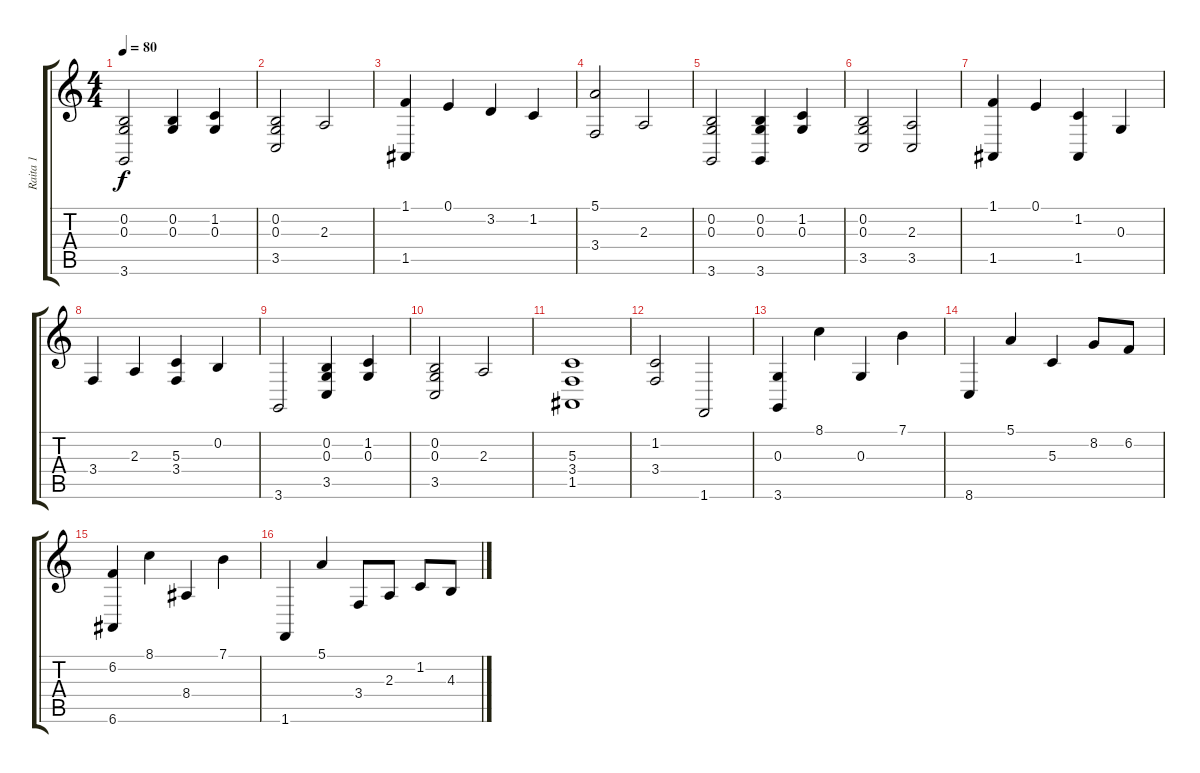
\track ("Raita 1" "Raita 1") {instrument acousticgrandpiano}
\staff {score tabs}
\tuning (E4 B3 G3 D3 A2 E2) {hide}
\ts (4 4)
\tempo 80
\clef g2
\ks c
(0.2 0.3 3.6).2{dy f} (0.2 0.3).4 (1.2 0.3).4 |
(0.2 0.3 3.5).2 2.3.2 |
(1.1 1.5).4 0.1.4 3.2.4 1.2.4 |
(5.1 3.4).2 2.3.2 |
(0.2 0.3 3.6).2 (0.2 0.3 3.6).4 (1.2 0.3).4 |
(0.2 0.3 3.5).2 (2.3 3.5).2 |
(1.1 1.5).4 0.1.4 (1.2 1.5).4 0.3.4 |
3.4.4 2.3.4 (5.3 3.4).4 0.2.4 |
3.6.2 (0.2 0.3 3.5).4 (1.2 0.3).4 |
(0.2 0.3 3.5).2 2.3.2 |
(5.3 3.4 1.5).1 |
(1.2 3.4).2 1.6.2 |
(0.3 3.6).4 8.1.4 0.3.4 7.1.4 |
8.6.4 5.1.4 5.3.4 8.2.8 6.2.8 |
(6.2 6.6).4 8.1.4 8.4.4 7.1.4 |
1.6.4 5.1.4 3.4.8 2.3.8 1.2.8 4.3.8
